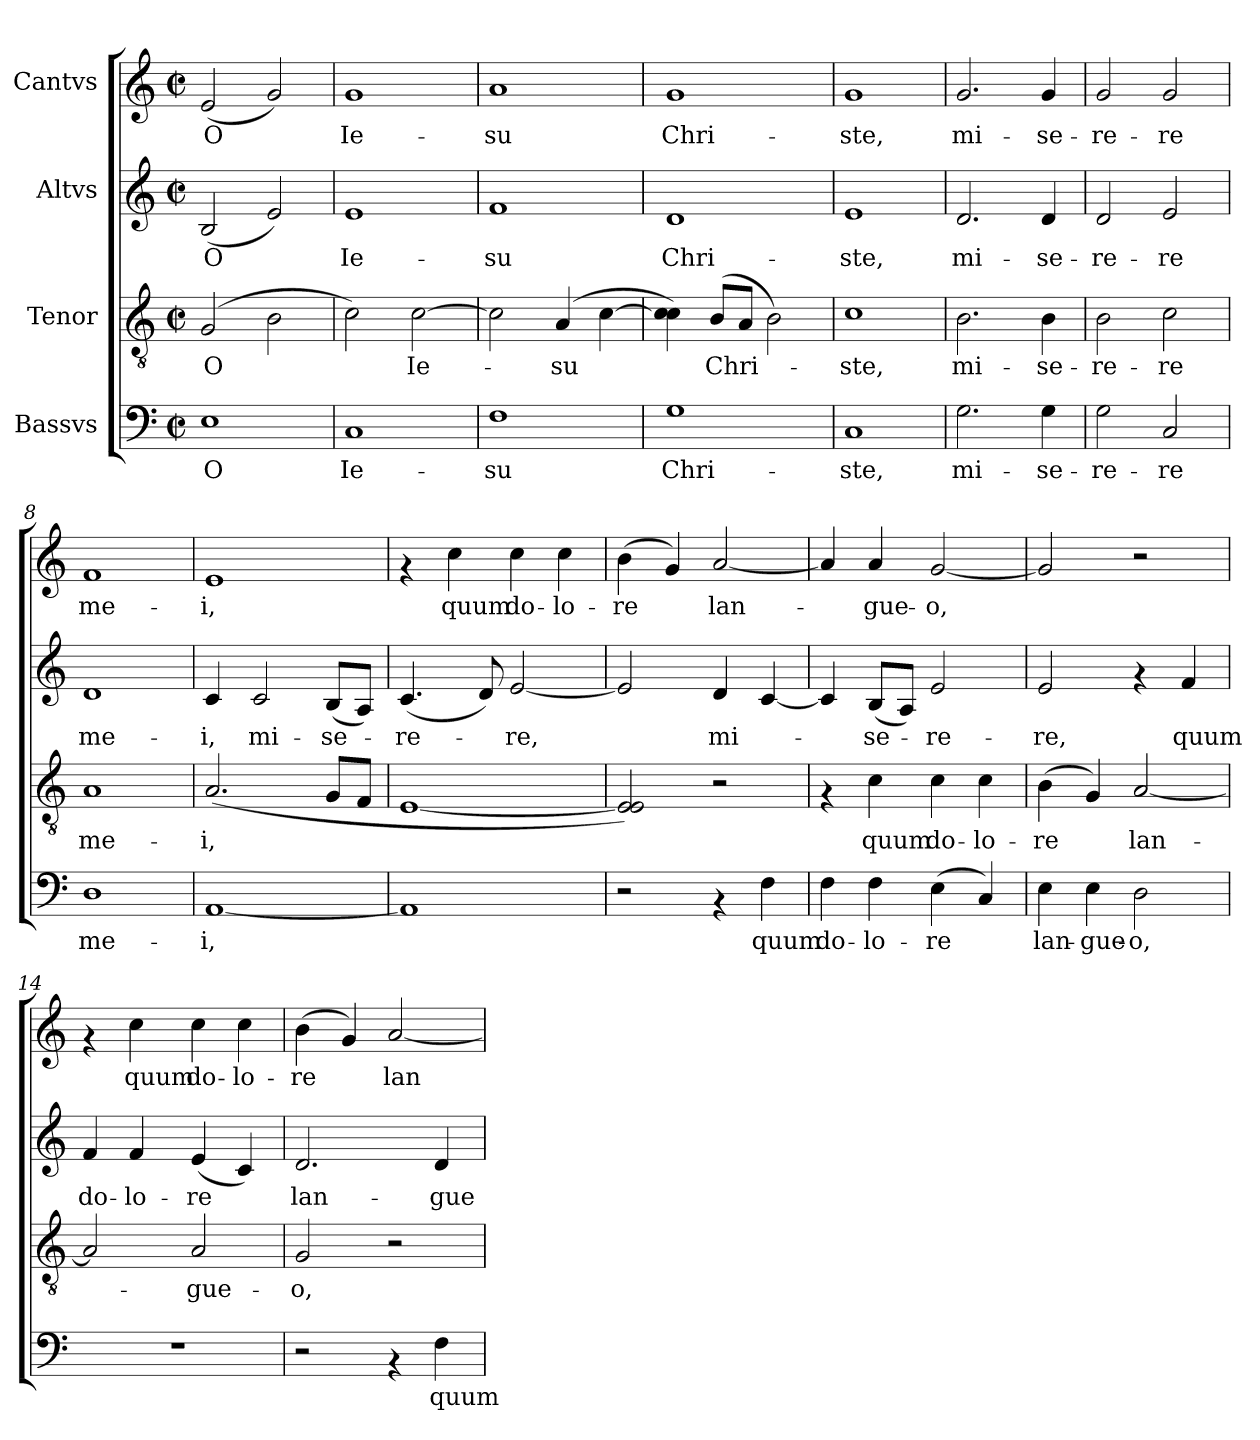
**kern	**text	**kern	**text	**kern	**text	**kern	**text
*part4	*part4	*part3	*part3	*part2	*part2	*part1	*part1
*staff4	*staff4	*staff3	*staff3	*staff2	*staff2	*staff1	*staff1
*I"Bassvs	*	*I"Tenor	*	*I"Altvs	*	*I"Cantvs	*
*clefF4	*	*clefGv2	*	*clefG2	*	*clefG2	*
*k[]	*	*k[]	*	*k[]	*	*k[]	*
*C:	*	*C:	*	*C:	*	*C:	*
*M2/2	*	*M2/2	*	*M2/2	*	*M2/2	*
*met(c|)	*	*met(c|)	*	*met(c|)	*	*met(c|)	*
=1	=1	=1	=1	=1	=1	=1	=1
!	!LO:LY:b	!	!LO:LY:b	!	!LO:LY:b	!	!LO:LY:b
1E	O	(2G/	O	(<2B/	O	(<2e/	O
.	.	2B\	.	2e/)	.	2g/)	.
=2	=2	=2	=2	=2	=2	=2	=2
!	!LO:LY:b	!	!	!	!LO:LY:b	!	!LO:LY:b
1C	Ie-	2c\)	.	1e	Ie-	1g	Ie-
!	!	!	!LO:LY:b	!	!	!	!
.	.	[>2c\	Ie-	.	.	.	.
=3	=3	=3	=3	=3	=3	=3	=3
!	!LO:LY:b	!	!	!	!LO:LY:b	!	!LO:LY:b
1F	-su	2c\]	.	1f	-su	1a	-su
!	!	!	!LO:LY:b	!	!	!	!
.	.	(4A/	-su	.	.	.	.
.	.	[>4c\	.	.	.	.	.
=4	=4	=4	=4	=4	=4	=4	=4
!	!LO:LY:b	!	!	!	!LO:LY:b	!	!LO:LY:b
1G	Chri-	4c\] 4c\)	.	1d	Chri-	1g	Chri-
!	!	!	!LO:LY:b	!	!	!	!
.	.	(>8B/L	Chri-	.	.	.	.
.	.	8A/J	.	.	.	.	.
.	.	2B\)	.	.	.	.	.
=5	=5	=5	=5	=5	=5	=5	=5
!	!LO:LY:b	!	!LO:LY:b	!	!LO:LY:b	!	!LO:LY:b
1C	-ste,	1c	-ste,	1e	-ste,	1g	-ste,
=6	=6	=6	=6	=6	=6	=6	=6
!	!LO:LY:b	!	!LO:LY:b	!	!LO:LY:b	!	!LO:LY:b
2.G\	mi-	2.B\	mi-	2.d/	mi-	2.g/	mi-
!	!LO:LY:b	!	!LO:LY:b	!	!LO:LY:b	!	!LO:LY:b
4G\	-se-	4B\	-se-	4d/	-se-	4g/	-se-
=7	=7	=7	=7	=7	=7	=7	=7
!	!LO:LY:b	!	!LO:LY:b	!	!LO:LY:b	!	!LO:LY:b
2G\	-re-	2B\	-re-	2d/	-re-	2g/	-re-
!	!LO:LY:b	!	!LO:LY:b	!	!LO:LY:b	!	!LO:LY:b
2C/	-re	2c\	-re	2e/	-re	2g/	-re
!!LO:LB:g=z
=8	=8	=8	=8	=8	=8	=8	=8
!	!LO:LY:b	!	!LO:LY:b	!	!LO:LY:b	!	!LO:LY:b
1D	me-	1A	me-	1d	me-	1f	me-
=9	=9	=9	=9	=9	=9	=9	=9
!	!LO:LY:b	!	!LO:LY:b	!	!LO:LY:b	!	!LO:LY:b
[<1AA	-i,	(<2.A/	-i,	4c/	-i,	1e	-i,
!	!	!	!	!	!LO:LY:b	!	!
.	.	.	.	2c/	mi-	.	.
!	!	!	!	!	!LO:LY:b	!	!
.	.	8G/L	.	(<8B/L	-se-	.	.
.	.	8F/J	.	8A/J)	.	.	.
=10	=10	=10	=10	=10	=10	=10	=10
!	!	!	!	!	!LO:LY:b	!	!
1AA]	.	[<1E	.	(<4.c/	-re-	4rf	.
!	!	!	!	!	!	!	!LO:LY:b
.	.	.	.	.	.	4cc\	quum
.	.	.	.	8d/)	.	.	.
!	!	!	!	!	!LO:LY:b	!	!LO:LY:b
.	.	.	.	[<2e/	-re,	4cc\	do-
!	!	!	!	!	!	!	!LO:LY:b
.	.	.	.	.	.	4cc\	-lo-
=11	=11	=11	=11	=11	=11	=11	=11
!	!	!	!	!	!	!	!LO:LY:b
2r	.	2E/] 2E/)	.	2e/]	.	(>4b\	-re
.	.	.	.	.	.	4g/)	.
!	!	!	!	!	!LO:LY:b	!	!LO:LY:b
4rAA	.	2r	.	4d/	mi-	[<2a/	lan-
!	!LO:LY:b	!	!	!	!	!	!
4F\	quum	.	.	[<4c/	.	.	.
=12	=12	=12	=12	=12	=12	=12	=12
!	!LO:LY:b	!	!	!	!	!	!
4F\	do-	4rF	.	4c/]	.	4a/]	.
!	!LO:LY:b	!	!LO:LY:b	!	!LO:LY:b	!	!LO:LY:b
4F\	-lo-	4c\	quum	(<8B/L	-se-	4a/	-gue-
.	.	.	.	8A/J)	.	.	.
!	!LO:LY:b	!	!LO:LY:b	!	!LO:LY:b	!	!LO:LY:b
(>4E\	-re	4c\	do-	2e/	-re-	[<2g/	-o,
!	!	!	!LO:LY:b	!	!	!	!
4C/)	.	4c\	-lo-	.	.	.	.
=13	=13	=13	=13	=13	=13	=13	=13
!	!LO:LY:b	!	!LO:LY:b	!	!LO:LY:b	!	!
4E\	lan-	(>4B\	-re	2e/	-re,	2g/]	.
!	!LO:LY:b	!	!	!	!	!	!
4E\	-gue-	4G/)	.	.	.	.	.
!	!LO:LY:b	!	!LO:LY:b	!	!	!	!
2D\	-o,	[<2A/	lan-	4rf	.	2r	.
!	!	!	!	!	!LO:LY:b	!	!
.	.	.	.	4f/	quum	.	.
=14	=14	=14	=14	=14	=14	=14	=14
!	!	!	!	!	!LO:LY:b	!	!
1r	.	2A/]	.	4f/	do-	4rf	.
!	!	!	!	!	!LO:LY:b	!	!LO:LY:b
.	.	.	.	4f/	-lo-	4cc\	quum
!	!	!	!LO:LY:b	!	!LO:LY:b	!	!LO:LY:b
.	.	2A/	-gue-	(<4e/	-re	4cc\	do-
!	!	!	!	!	!	!	!LO:LY:b
.	.	.	.	4c/)	.	4cc\	-lo-
!!LO:PB:g=z
=15	=15	=15	=15	=15	=15	=15	=15
!	!	!	!LO:LY:b	!	!LO:LY:b	!	!LO:LY:b
2r	.	2G/	-o,	2.d/	lan-	(>4b\	-re
.	.	.	.	.	.	4g/)	.
!	!	!	!	!	!	!	!LO:LY:b
4rAA	.	2r	.	.	.	[<2a/	lan-
!	!LO:LY:b	!	!	!	!LO:LY:b	!	!
4F\	quum	.	.	4d/	-gue-	.	.
=	=	=	=	=	=	=	=
*-	*-	*-	*-	*-	*-	*-	*-
